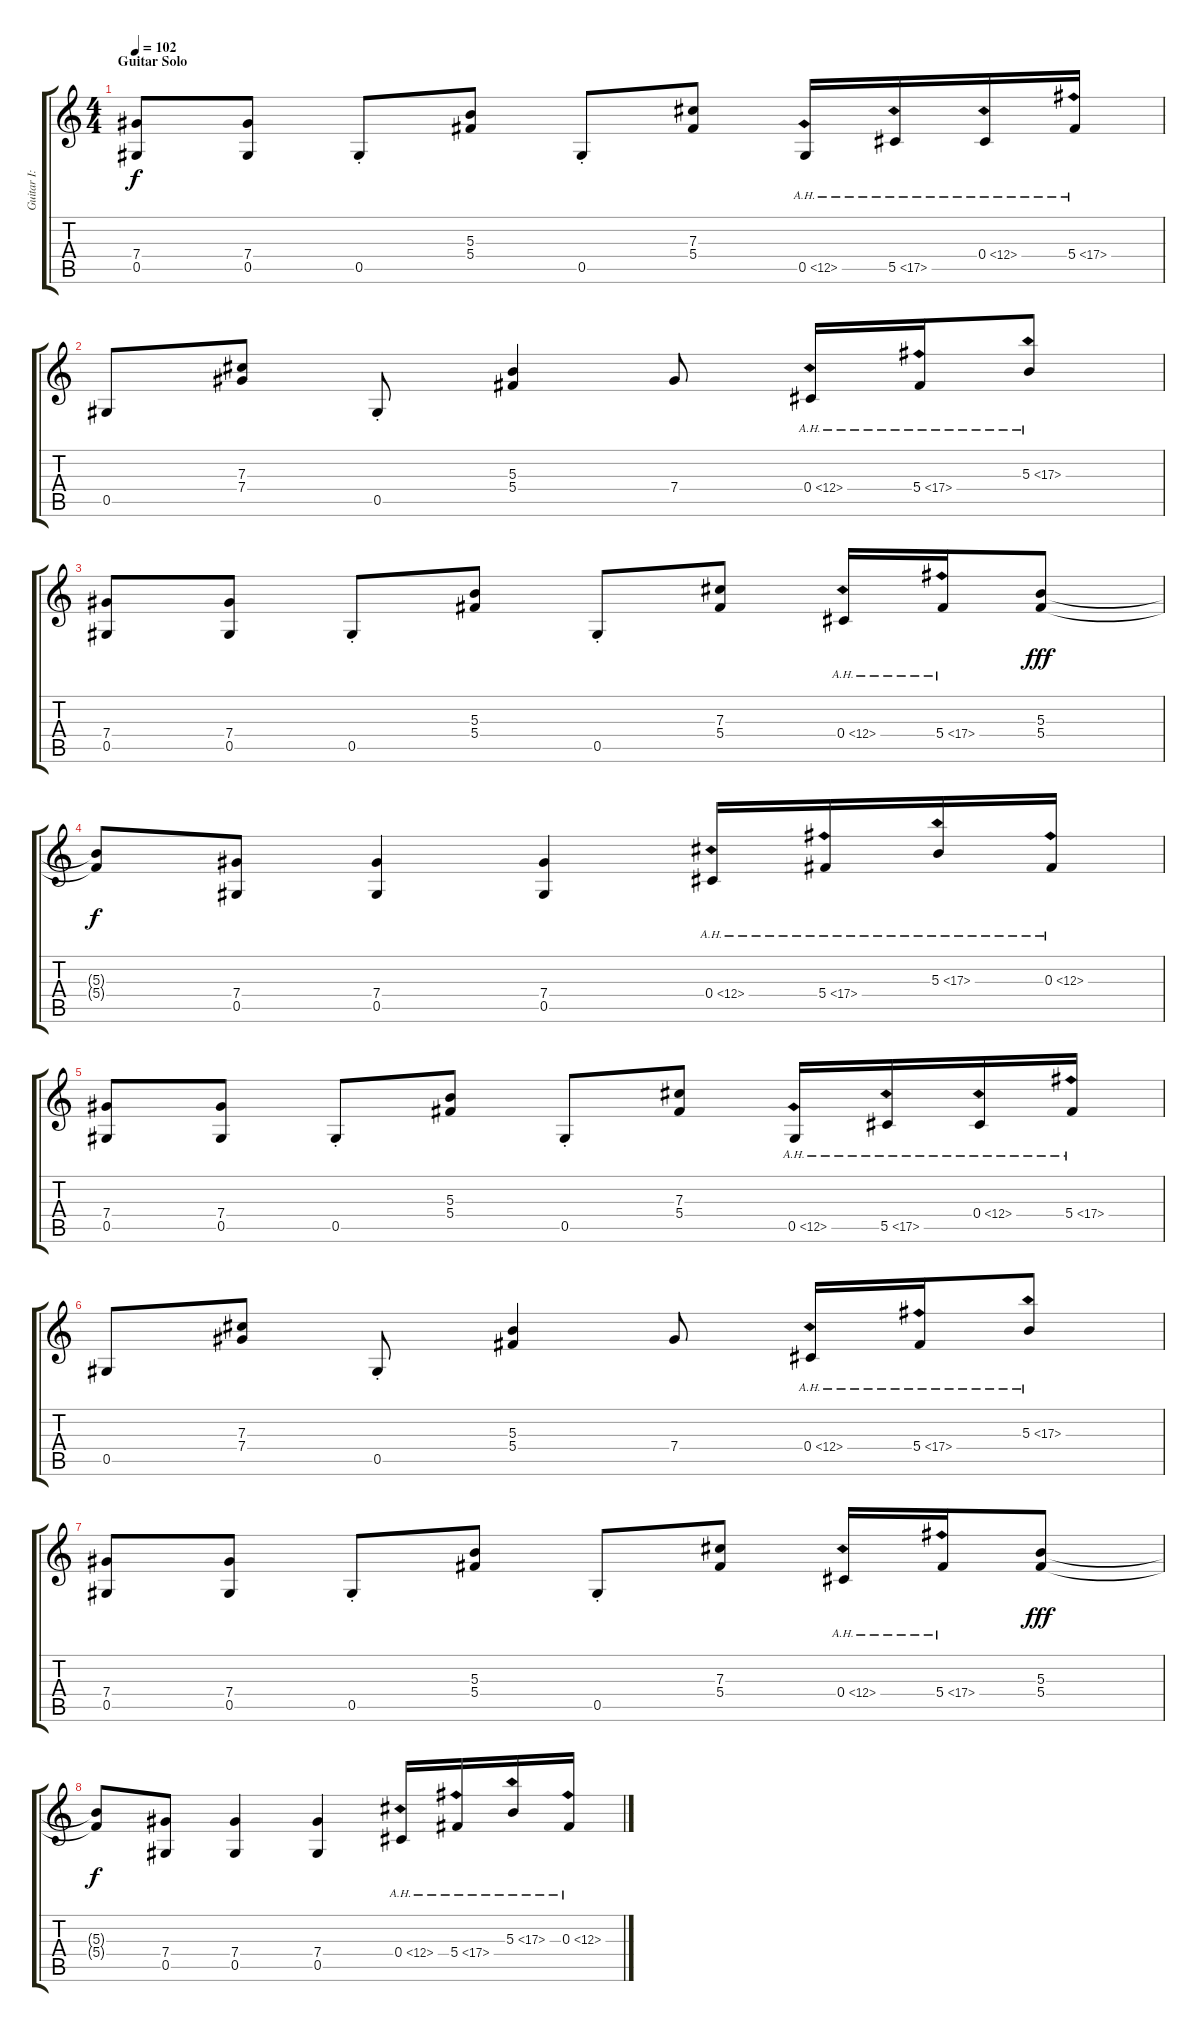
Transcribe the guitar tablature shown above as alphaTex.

\track ("Guitar I: IommI" "Guitar I: ") {instrument distortionguitar}
\staff {score tabs}
\tuning (Eb4 Bb3 Gb3 Db3 Ab2 Eb2) {hide}
\ts (4 4)
\section ("" "Guitar Solo")
\tempo 102
\clef g2
\ks c
(7.4 0.5).8{dy f} (7.4 0.5).8 0.5{st}.8 (5.3 5.4).8 0.5{st}.8 (7.3 5.4).8 0.5{ah 12}.16 5.5{ah 12}.16 0.4{ah 12}.16 5.4{ah 12}.16 |
0.5.8 (7.3 7.4).8 0.5{st}.8 (5.3 5.4).4 7.4.8 0.4{ah 12}.16 5.4{ah 12}.16 5.3{ah 12}.8 |
(7.4 0.5).8 (7.4 0.5).8 0.5{st}.8 (5.3 5.4).8 0.5{st}.8 (7.3 5.4).8 0.4{ah 12}.16 5.4{ah 12}.16 (5.3 5.4).8{dy fff} |
(5.3{t} 5.4{t}).8{dy f} (7.4 0.5).8 (7.4 0.5).4 (7.4 0.5).4 0.4{ah 12}.16 5.4{ah 12}.16 5.3{ah 12}.16 0.3{ah 12}.16 |
(7.4 0.5).8 (7.4 0.5).8 0.5{st}.8 (5.3 5.4).8 0.5{st}.8 (7.3 5.4).8 0.5{ah 12}.16 5.5{ah 12}.16 0.4{ah 12}.16 5.4{ah 12}.16 |
0.5.8 (7.3 7.4).8 0.5{st}.8 (5.3 5.4).4 7.4.8 0.4{ah 12}.16 5.4{ah 12}.16 5.3{ah 12}.8 |
(7.4 0.5).8 (7.4 0.5).8 0.5{st}.8 (5.3 5.4).8 0.5{st}.8 (7.3 5.4).8 0.4{ah 12}.16 5.4{ah 12}.16 (5.3 5.4).8{dy fff} |
(5.3{t} 5.4{t}).8{dy f} (7.4 0.5).8 (7.4 0.5).4 (7.4 0.5).4 0.4{ah 12}.16 5.4{ah 12}.16 5.3{ah 12}.16 0.3{ah 12}.16
